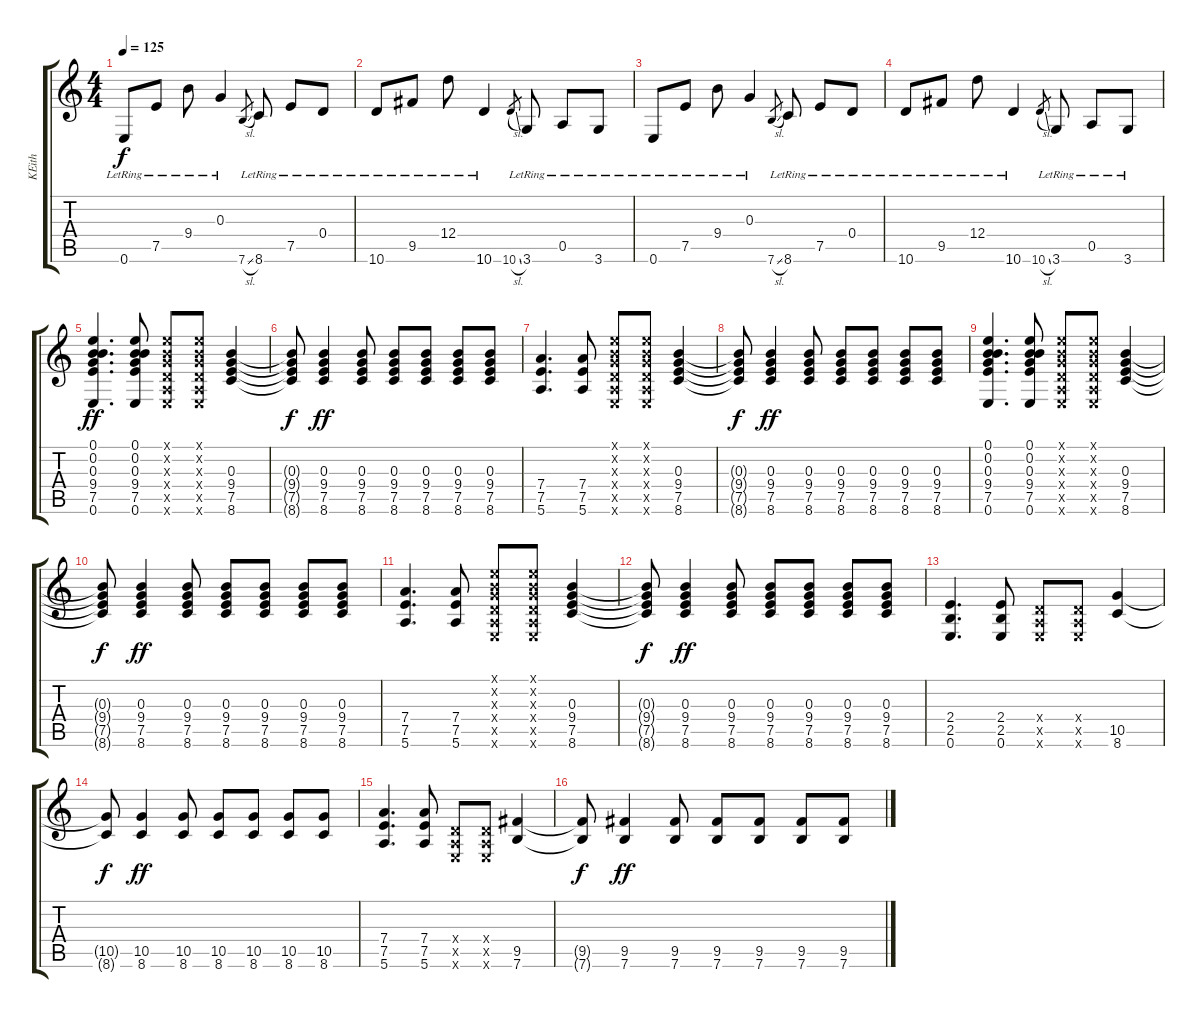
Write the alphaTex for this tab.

\track ("KEith" "KEith") {instrument distortionguitar}
\staff {score tabs}
\tuning (E4 B3 G3 D3 A2 E2) {hide}
\ts (4 4)
\tempo 125
\clef g2
\ks c
0.6{lr}.8{dy f instrument electricguitarclean} 7.5{lr}.8 9.4{lr}.8 0.3{lr}.4 7.6{sl}.8{gr} 8.6{lr}.8 7.5{lr}.8 0.4{lr}.8 |
10.6{lr}.8 9.5{lr}.8 12.4{lr}.8 10.6{lr}.4 10.6{sl}.8{gr} 3.6{lr}.8 0.5{lr}.8 3.6{lr}.8 |
0.6{lr}.8 7.5{lr}.8 9.4{lr}.8 0.3{lr}.4 7.6{sl}.8{gr} 8.6{lr}.8 7.5{lr}.8 0.4{lr}.8 |
10.6{lr}.8 9.5{lr}.8 12.4{lr}.8 10.6{lr}.4 10.6{sl}.8{gr} 3.6{lr}.8 0.5{lr}.8 3.6{lr}.8 |
(0.1 0.2 0.3 9.4 7.5 0.6).4{d dy ff} (0.1 0.2 0.3 9.4 7.5 0.6).8 (0.1{x} 0.2{x} 0.3{x} 0.4{x} 0.5{x} 0.6{x}).8 (0.1{x} 0.2{x} 0.3{x} 0.4{x} 0.5{x} 0.6{x}).8 (0.3 9.4 7.5 8.6).4 |
(0.3{t} 9.4{t} 7.5{t} 8.6{t}).8{dy f} (0.3 9.4 7.5 8.6).4{dy ff} (0.3 9.4 7.5 8.6).8 (0.3 9.4 7.5 8.6).8 (0.3 9.4 7.5 8.6).8 (0.3 9.4 7.5 8.6).8 (0.3 9.4 7.5 8.6).8 |
(7.4 7.5 5.6).4{d} (7.4 7.5 5.6).8 (0.1{x} 0.2{x} 0.3{x} 0.4{x} 0.5{x} 0.6{x}).8 (0.1{x} 0.2{x} 0.3{x} 0.4{x} 0.5{x} 0.6{x}).8 (0.3 9.4 7.5 8.6).4 |
(0.3{t} 9.4{t} 7.5{t} 8.6{t}).8{dy f} (0.3 9.4 7.5 8.6).4{dy ff} (0.3 9.4 7.5 8.6).8 (0.3 9.4 7.5 8.6).8 (0.3 9.4 7.5 8.6).8 (0.3 9.4 7.5 8.6).8 (0.3 9.4 7.5 8.6).8 |
(0.1 0.2 0.3 9.4 7.5 0.6).4{d} (0.1 0.2 0.3 9.4 7.5 0.6).8 (0.1{x} 0.2{x} 0.3{x} 0.4{x} 0.5{x} 0.6{x}).8 (0.1{x} 0.2{x} 0.3{x} 0.4{x} 0.5{x} 0.6{x}).8 (0.3 9.4 7.5 8.6).4 |
(0.3{t} 9.4{t} 7.5{t} 8.6{t}).8{dy f} (0.3 9.4 7.5 8.6).4{dy ff} (0.3 9.4 7.5 8.6).8 (0.3 9.4 7.5 8.6).8 (0.3 9.4 7.5 8.6).8 (0.3 9.4 7.5 8.6).8 (0.3 9.4 7.5 8.6).8 |
(7.4 7.5 5.6).4{d} (7.4 7.5 5.6).8 (0.1{x} 0.2{x} 0.3{x} 0.4{x} 0.5{x} 0.6{x}).8 (0.1{x} 0.2{x} 0.3{x} 0.4{x} 0.5{x} 0.6{x}).8 (0.3 9.4 7.5 8.6).4 |
(0.3{t} 9.4{t} 7.5{t} 8.6{t}).8{dy f} (0.3 9.4 7.5 8.6).4{dy ff} (0.3 9.4 7.5 8.6).8 (0.3 9.4 7.5 8.6).8 (0.3 9.4 7.5 8.6).8 (0.3 9.4 7.5 8.6).8 (0.3 9.4 7.5 8.6).8 |
(2.4 2.5 0.6).4{d instrument distortionguitar} (2.4 2.5 0.6).8 (0.4{x} 0.5{x} 0.6{x}).8 (0.4{x} 0.5{x} 0.6{x}).8 (10.5 8.6).4 |
(10.5{t} 8.6{t}).8{dy f} (10.5 8.6).4{dy ff} (10.5 8.6).8 (10.5 8.6).8 (10.5 8.6).8 (10.5 8.6).8 (10.5 8.6).8 |
(7.4 7.5 5.6).4{d} (7.4 7.5 5.6).8 (0.4{x} 0.5{x} 0.6{x}).8 (0.4{x} 0.5{x} 0.6{x}).8 (9.5 7.6).4 |
(9.5{t} 7.6{t}).8{dy f} (9.5 7.6).4{dy ff} (9.5 7.6).8 (9.5 7.6).8 (9.5 7.6).8 (9.5 7.6).8 (9.5 7.6).8
